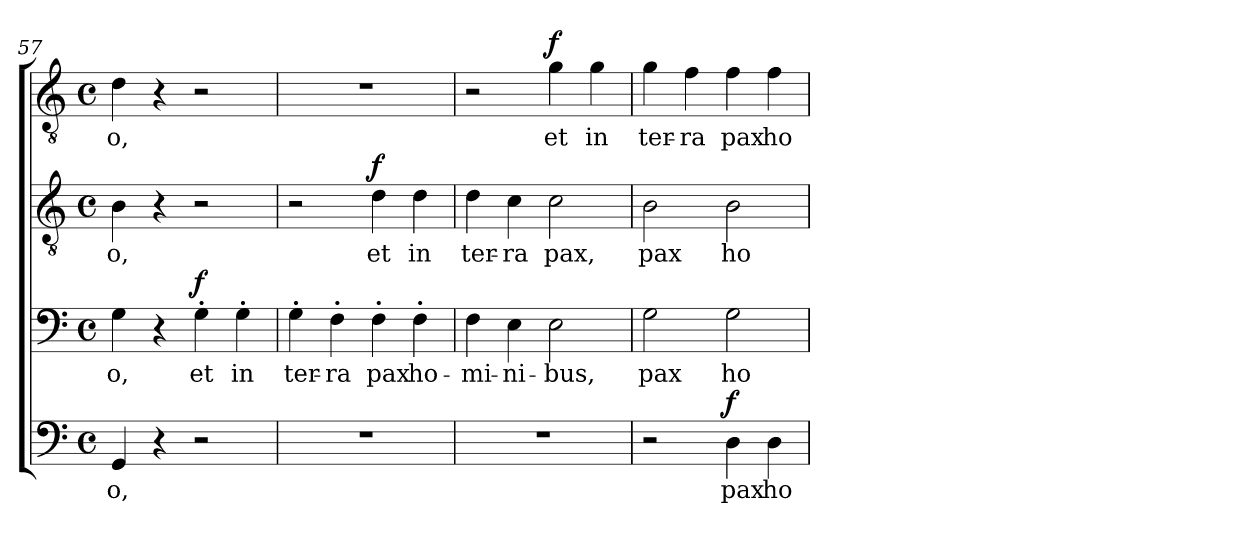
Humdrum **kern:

**kern	**text	**dynam	**kern	**text	**dynam	**kern	**text	**dynam	**kern	**text	**dynam
*part4	*part4	*part4	*part3	*part3	*part3	*part2	*part2	*part2	*part1	*part1	*part1
*staff4	*staff4	*staff4	*staff3	*staff3	*staff3	*staff2	*staff2	*staff2	*staff1	*staff1	*staff1
*clefF4	*	*	*clefF4	*	*	*clefGv2	*	*	*clefGv2	*	*
*k[]	*	*	*k[]	*	*	*k[]	*	*	*k[]	*	*
*C:	*	*	*C:	*	*	*C:	*	*	*C:	*	*
*M4/4	*	*	*M4/4	*	*	*M4/4	*	*	*M4/4	*	*
*met(c)	*	*	*met(c)	*	*	*met(c)	*	*	*met(c)	*	*
=57	=57	=57	=57	=57	=57	=57	=57	=57	=57	=57	=57
!	!LO:LY:b	!	!	!LO:LY:b	!	!	!LO:LY:b	!	!	!LO:LY:b	!
4GG/	-o,	.	4G\	-o,	.	4B\	-o,	.	4d\	-o,	.
4r	.	.	4r	.	.	4r	.	.	4r	.	.
!	!	!	!	!LO:LY:b	!LO:DY:a	!	!	!	!	!	!
2r	.	.	4G'>\	et	f	2r	.	.	2r	.	.
!	!	!	!	!LO:LY:b	!	!	!	!	!	!	!
.	.	.	4G'>\	in	.	.	.	.	.	.	.
=58	=58	=58	=58	=58	=58	=58	=58	=58	=58	=58	=58
!	!	!	!	!LO:LY:b	!	!	!	!	!	!	!
1r	.	.	4G'>\	ter-	.	2r	.	.	1r	.	.
!	!	!	!	!LO:LY:b	!	!	!	!	!	!	!
.	.	.	4F'>\	-ra	.	.	.	.	.	.	.
!	!	!	!	!LO:LY:b	!	!	!LO:LY:b	!LO:DY:a	!	!	!
.	.	.	4F'>\	pax	.	4d\	et	f	.	.	.
!	!	!	!	!LO:LY:b	!	!	!LO:LY:b	!	!	!	!
.	.	.	4F'>\	ho-	.	4d\	in	.	.	.	.
=59	=59	=59	=59	=59	=59	=59	=59	=59	=59	=59	=59
!	!	!	!	!LO:LY:b	!	!	!LO:LY:b	!	!	!	!
1r	.	.	4F\	-mi-	.	4d\	ter-	.	2r	.	.
!	!	!	!	!LO:LY:b	!	!	!LO:LY:b	!	!	!	!
.	.	.	4E\	-ni-	.	4c\	-ra	.	.	.	.
!	!	!	!	!LO:LY:b	!	!	!LO:LY:b	!	!	!LO:LY:b	!LO:DY:a
.	.	.	2E\	-bus,	.	2c\	pax,	.	4g\	et	f
!	!	!	!	!	!	!	!	!	!	!LO:LY:b	!
.	.	.	.	.	.	.	.	.	4g\	in	.
!!LO:LB:g=z
=60	=60	=60	=60	=60	=60	=60	=60	=60	=60	=60	=60
!	!	!	!	!LO:LY:b	!	!	!LO:LY:b	!	!	!LO:LY:b	!
2r	.	.	2G\	pax	.	2B\	pax	.	4g\	ter-	.
!	!	!	!	!	!	!	!	!	!	!LO:LY:b	!
.	.	.	.	.	.	.	.	.	4f\	-ra	.
!	!LO:LY:b	!LO:DY:a	!	!LO:LY:b	!	!	!LO:LY:b	!	!	!LO:LY:b	!
4D\	pax	f	2G\	ho-	.	2B\	ho-	.	4f\	pax	.
!	!LO:LY:b	!	!	!	!	!	!	!	!	!LO:LY:b	!
4D\	ho-	.	.	.	.	.	.	.	4f\	ho-	.
=	=	=	=	=	=	=	=	=	=	=	=
*-	*-	*-	*-	*-	*-	*-	*-	*-	*-	*-	*-
